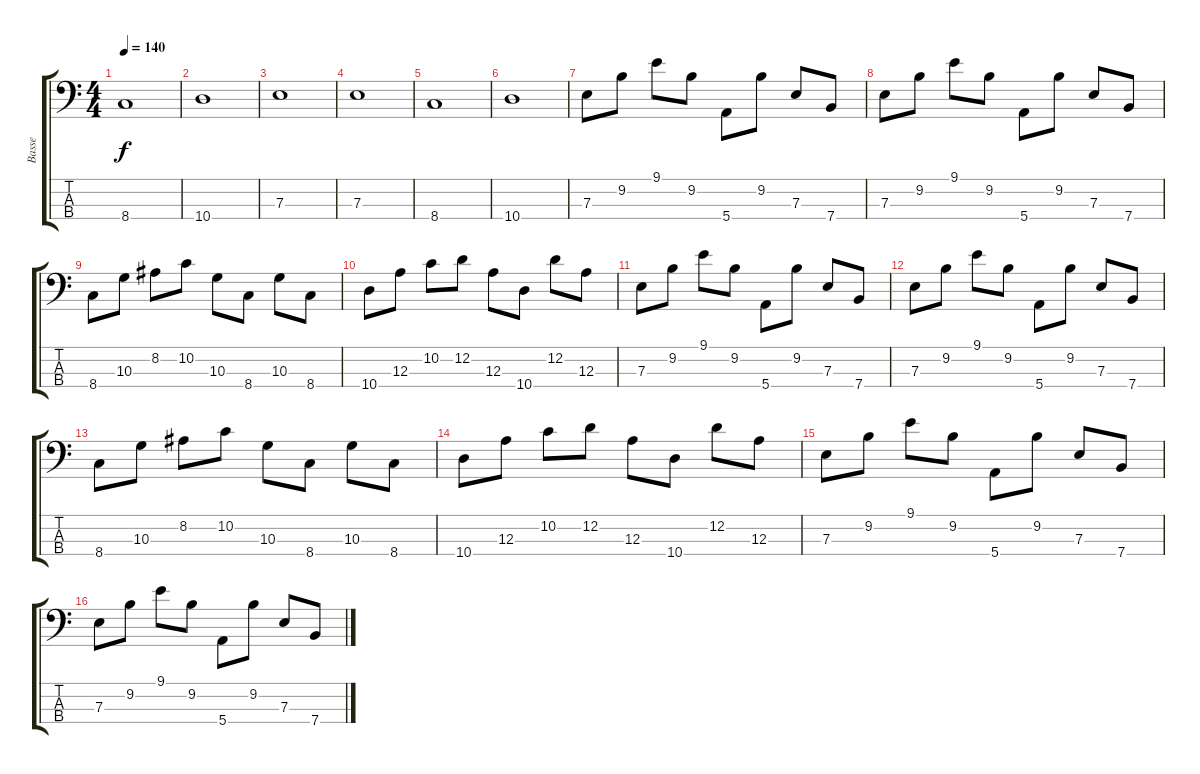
\track ("Basse" "Basse") {instrument slapbass1}
\staff {score tabs}
\tuning (G2 D2 A1 E1) {hide}
\ts (4 4)
\tempo 140
\clef f4
\ks c
8.4.1{dy f} |
10.4.1 |
7.3.1 |
7.3.1 |
8.4.1 |
10.4.1 |
7.3.8{volume 13} 9.2.8 9.1.8 9.2.8 5.4.8 9.2.8 7.3.8 7.4.8 |
7.3.8 9.2.8 9.1.8 9.2.8 5.4.8 9.2.8 7.3.8 7.4.8 |
8.4.8 10.3.8 8.2.8 10.2.8 10.3.8 8.4.8 10.3.8 8.4.8 |
10.4.8 12.3.8 10.2.8 12.2.8 12.3.8 10.4.8 12.2.8 12.3.8 |
7.3.8{volume 13} 9.2.8 9.1.8 9.2.8 5.4.8 9.2.8 7.3.8 7.4.8 |
7.3.8 9.2.8 9.1.8 9.2.8 5.4.8 9.2.8 7.3.8 7.4.8 |
8.4.8 10.3.8 8.2.8 10.2.8 10.3.8 8.4.8 10.3.8 8.4.8 |
10.4.8 12.3.8 10.2.8 12.2.8 12.3.8 10.4.8 12.2.8 12.3.8 |
7.3.8{volume 13} 9.2.8 9.1.8 9.2.8 5.4.8 9.2.8 7.3.8 7.4.8 |
7.3.8 9.2.8 9.1.8 9.2.8 5.4.8 9.2.8 7.3.8 7.4.8
